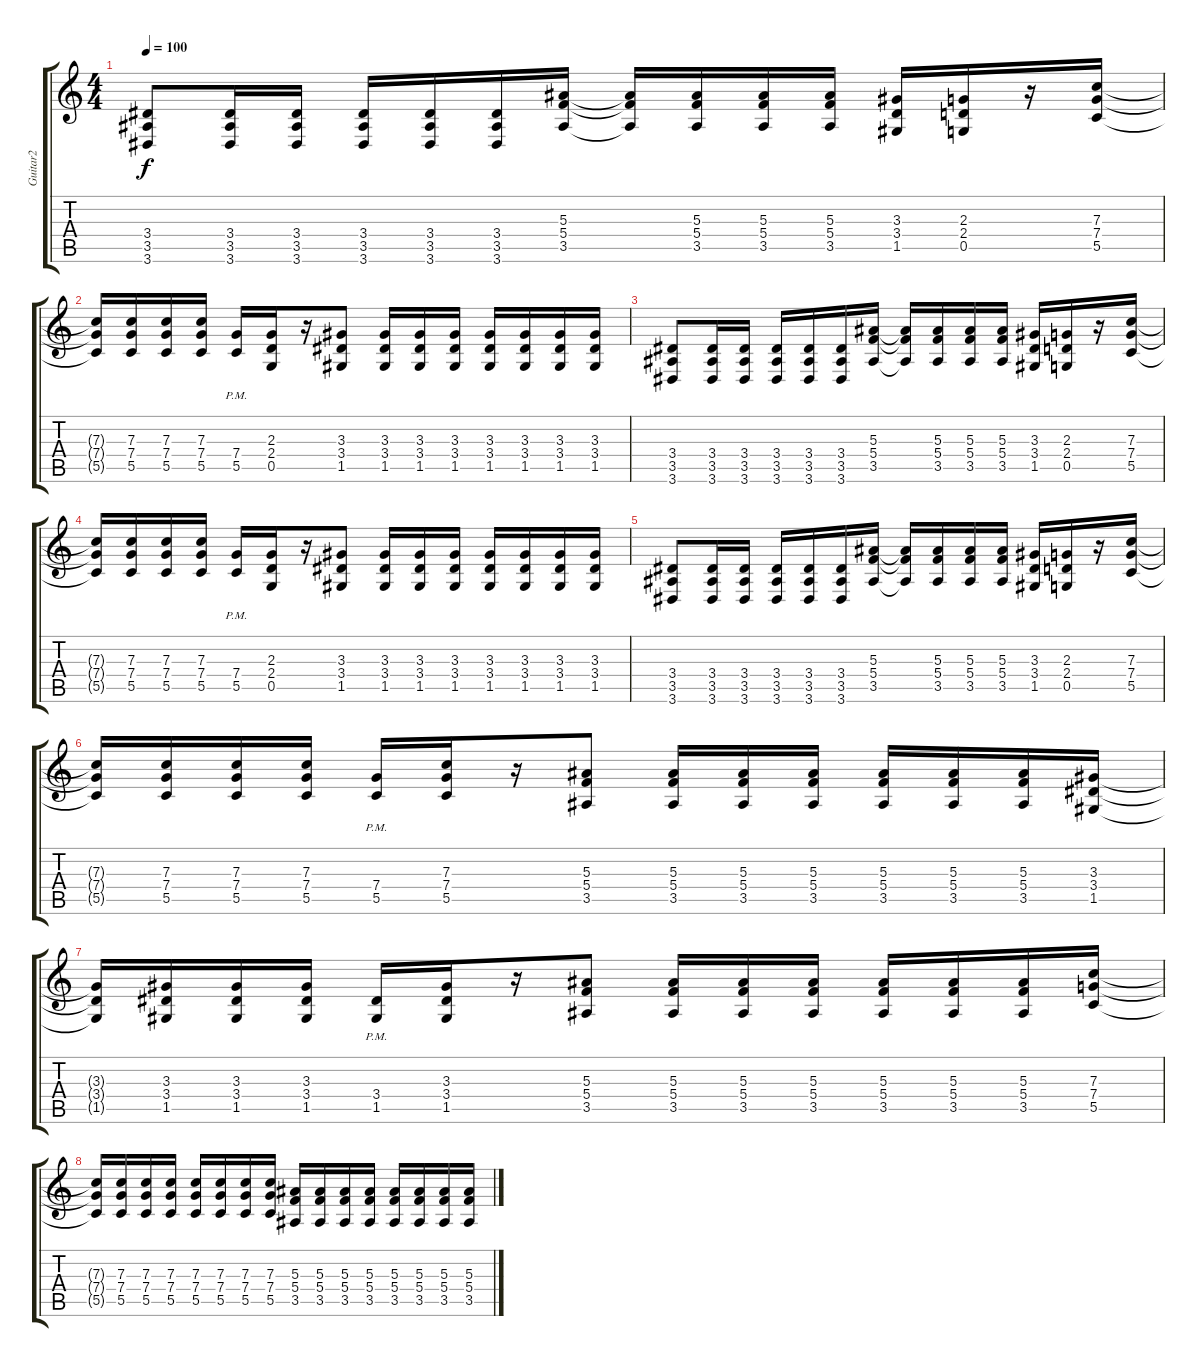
\track ("Guitar2" "Guitar2") {instrument distortionguitar}
\staff {score tabs}
\tuning (D4 A3 F3 C3 G2 C2) {hide}
\ts (4 4)
\tempo 100
\clef g2
\ks c
(3.4 3.5 3.6).8{dy f} (3.4 3.5 3.6).16 (3.4 3.5 3.6).16 (3.4 3.5 3.6).16 (3.4 3.5 3.6).16 (3.4 3.5 3.6).16 (5.3 5.4 3.5).16 (5.3{t} 5.4{t} 3.5{t}).16 (5.3 5.4 3.5).16 (5.3 5.4 3.5).16 (5.3 5.4 3.5).16 (3.3 3.4 1.5).16 (2.3 2.4 0.5).16 r.16 (7.3 7.4 5.5).16 |
(7.3{t} 7.4{t} 5.5{t}).16 (7.3 7.4 5.5).16 (7.3 7.4 5.5).16 (7.3 7.4 5.5).16 (7.4{pm} 5.5{pm}).16 (2.3 2.4 0.5).16 r.16 (3.3 3.4 1.5).8 (3.3 3.4 1.5).16 (3.3 3.4 1.5).16 (3.3 3.4 1.5).16 (3.3 3.4 1.5).16 (3.3 3.4 1.5).16 (3.3 3.4 1.5).16 (3.3 3.4 1.5).16 |
(3.4 3.5 3.6).8 (3.4 3.5 3.6).16 (3.4 3.5 3.6).16 (3.4 3.5 3.6).16 (3.4 3.5 3.6).16 (3.4 3.5 3.6).16 (5.3 5.4 3.5).16 (5.3{t} 5.4{t} 3.5{t}).16 (5.3 5.4 3.5).16 (5.3 5.4 3.5).16 (5.3 5.4 3.5).16 (3.3 3.4 1.5).16 (2.3 2.4 0.5).16 r.16 (7.3 7.4 5.5).16 |
(7.3{t} 7.4{t} 5.5{t}).16 (7.3 7.4 5.5).16 (7.3 7.4 5.5).16 (7.3 7.4 5.5).16 (7.4{pm} 5.5{pm}).16 (2.3 2.4 0.5).16 r.16 (3.3 3.4 1.5).8 (3.3 3.4 1.5).16 (3.3 3.4 1.5).16 (3.3 3.4 1.5).16 (3.3 3.4 1.5).16 (3.3 3.4 1.5).16 (3.3 3.4 1.5).16 (3.3 3.4 1.5).16 |
(3.4 3.5 3.6).8 (3.4 3.5 3.6).16 (3.4 3.5 3.6).16 (3.4 3.5 3.6).16 (3.4 3.5 3.6).16 (3.4 3.5 3.6).16 (5.3 5.4 3.5).16 (5.3{t} 5.4{t} 3.5{t}).16 (5.3 5.4 3.5).16 (5.3 5.4 3.5).16 (5.3 5.4 3.5).16 (3.3 3.4 1.5).16 (2.3 2.4 0.5).16 r.16 (7.3 7.4 5.5).16 |
(7.3{t} 7.4{t} 5.5{t}).16 (7.3 7.4 5.5).16 (7.3 7.4 5.5).16 (7.3 7.4 5.5).16 (7.4{pm} 5.5{pm}).16 (7.3 7.4 5.5).16 r.16 (5.3 5.4 3.5).8 (5.3 5.4 3.5).16 (5.3 5.4 3.5).16 (5.3 5.4 3.5).16 (5.3 5.4 3.5).16 (5.3 5.4 3.5).16 (5.3 5.4 3.5).16 (3.3 3.4 1.5).16 |
(3.3{t} 3.4{t} 1.5{t}).16 (3.3 3.4 1.5).16 (3.3 3.4 1.5).16 (3.3 3.4 1.5).16 (3.4{pm} 1.5{pm}).16 (3.3 3.4 1.5).16 r.16 (5.3 5.4 3.5).8 (5.3 5.4 3.5).16 (5.3 5.4 3.5).16 (5.3 5.4 3.5).16 (5.3 5.4 3.5).16 (5.3 5.4 3.5).16 (5.3 5.4 3.5).16 (7.3 7.4 5.5).16 |
(7.3{t} 7.4{t} 5.5{t}).16 (7.3 7.4 5.5).16 (7.3 7.4 5.5).16 (7.3 7.4 5.5).16 (7.3 7.4 5.5).16 (7.3 7.4 5.5).16 (7.3 7.4 5.5).16 (7.3 7.4 5.5).16 (5.3 5.4 3.5).16 (5.3 5.4 3.5).16 (5.3 5.4 3.5).16 (5.3 5.4 3.5).16 (5.3 5.4 3.5).16 (5.3 5.4 3.5).16 (5.3 5.4 3.5).16 (5.3 5.4 3.5).16
